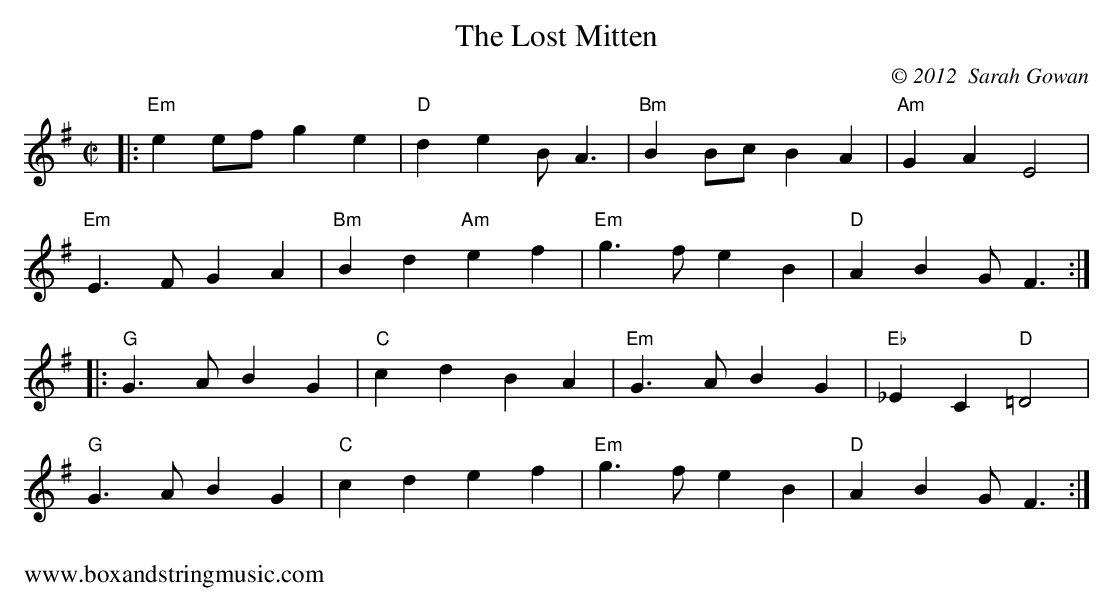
X:1
T:The Lost Mitten
C:© 2012  Sarah Gowan
M:C|
K:Em
|:"Em"e2 ef g2e2|"D"d2e2B A3|"Bm" B2 Bc B2 A2| "Am"G2 A2 E4|
"Em"E3 F G2 A2 |"Bm"B2 d2 "Am"e2f2|"Em"g3f e2B2|"D"A2 B2G F3:|
|:"G"G3 A B2 G2|"C"c2 d2  B2 A2|"Em"G3 A B2 G2| "Eb"_E2 C2"D"=D4 |
"G"G3 A B2 G2|"C"c2 d2 e2 f2|"Em"g3f e2B2|"D"A2B2G F3:|
